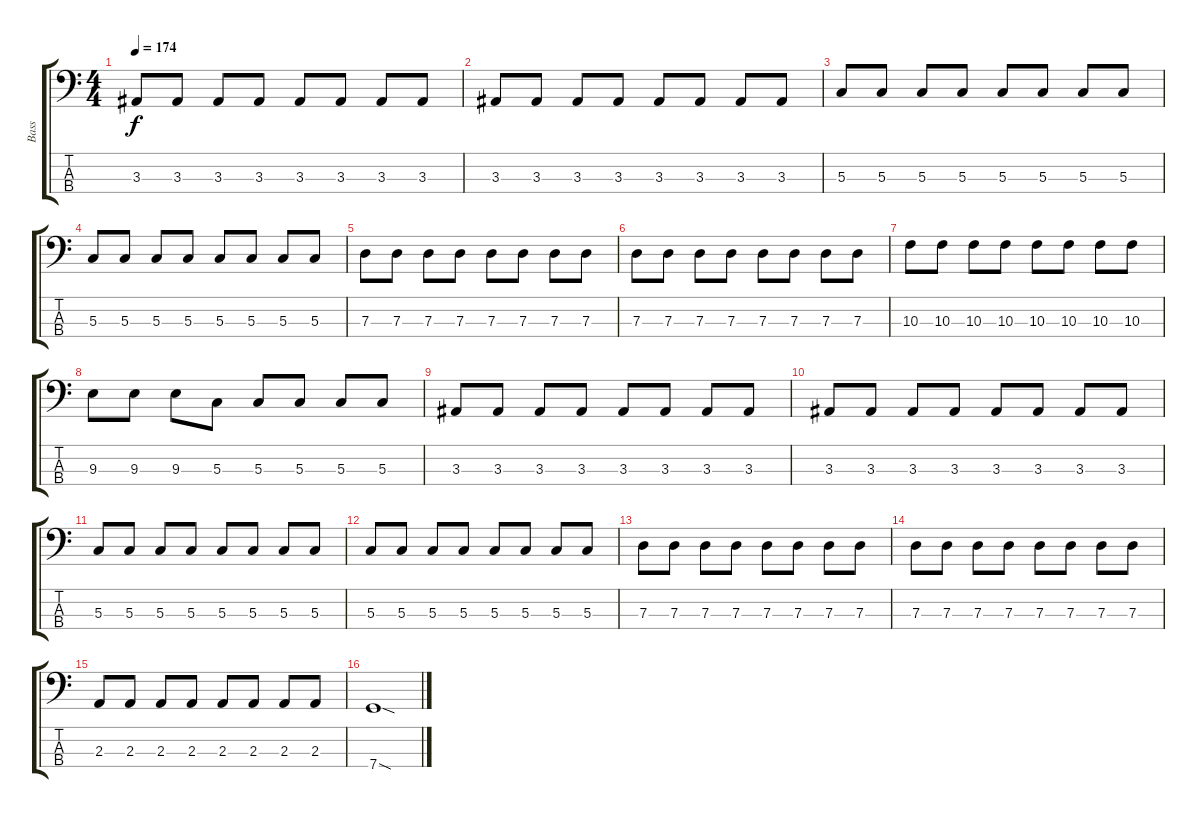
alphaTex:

\track ("Bass" "Bass") {instrument electricbasspick}
\staff {score tabs}
\tuning (F2 C2 G1 C1) {hide}
\ts (4 4)
\tempo 174
\clef f4
\ks c
3.3.8{dy f} 3.3.8 3.3.8 3.3.8 3.3.8 3.3.8 3.3.8 3.3.8 |
3.3.8 3.3.8 3.3.8 3.3.8 3.3.8 3.3.8 3.3.8 3.3.8 |
5.3.8 5.3.8 5.3.8 5.3.8 5.3.8 5.3.8 5.3.8 5.3.8 |
5.3.8 5.3.8 5.3.8 5.3.8 5.3.8 5.3.8 5.3.8 5.3.8 |
7.3.8 7.3.8 7.3.8 7.3.8 7.3.8 7.3.8 7.3.8 7.3.8 |
7.3.8 7.3.8 7.3.8 7.3.8 7.3.8 7.3.8 7.3.8 7.3.8 |
10.3.8 10.3.8 10.3.8 10.3.8 10.3.8 10.3.8 10.3.8 10.3.8 |
9.3.8 9.3.8 9.3.8 5.3.8 5.3.8 5.3.8 5.3.8 5.3.8 |
3.3.8 3.3.8 3.3.8 3.3.8 3.3.8 3.3.8 3.3.8 3.3.8 |
3.3.8 3.3.8 3.3.8 3.3.8 3.3.8 3.3.8 3.3.8 3.3.8 |
5.3.8 5.3.8 5.3.8 5.3.8 5.3.8 5.3.8 5.3.8 5.3.8 |
5.3.8 5.3.8 5.3.8 5.3.8 5.3.8 5.3.8 5.3.8 5.3.8 |
7.3.8 7.3.8 7.3.8 7.3.8 7.3.8 7.3.8 7.3.8 7.3.8 |
7.3.8 7.3.8 7.3.8 7.3.8 7.3.8 7.3.8 7.3.8 7.3.8 |
2.3.8 2.3.8 2.3.8 2.3.8 2.3.8 2.3.8 2.3.8 2.3.8 |
7.4{sod}.1
